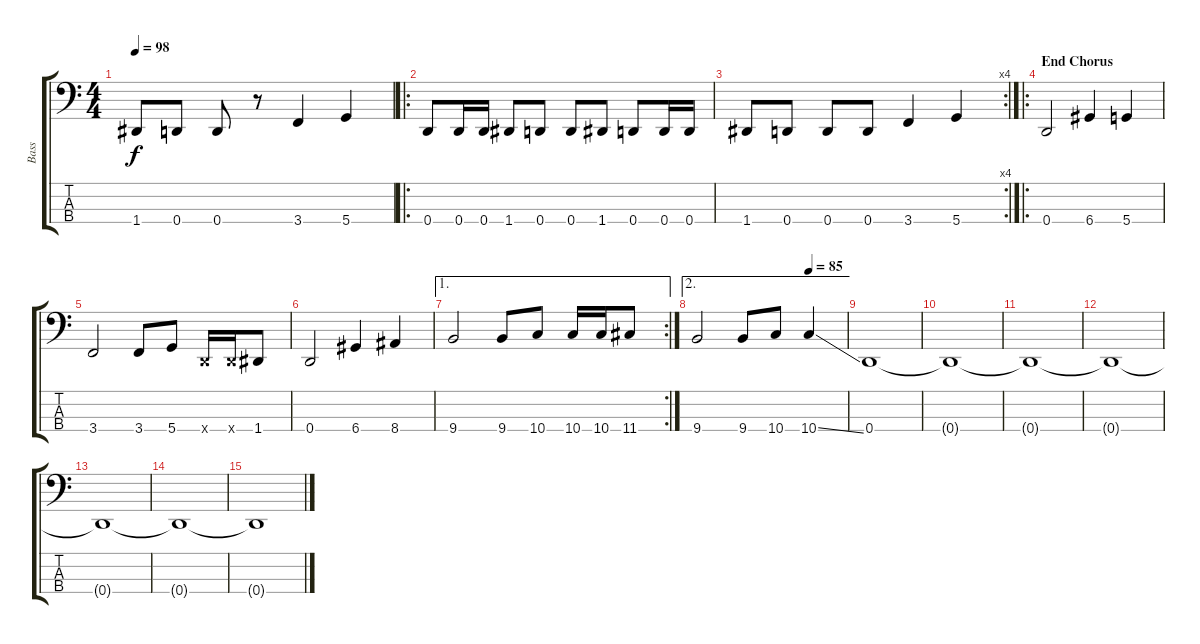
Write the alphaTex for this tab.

\track ("Bass" "Bass") {instrument electricbassfinger}
\staff {score tabs}
\tuning (G2 D2 A1 D1) {hide}
\ts (4 4)
\tempo 98
\clef f4
\ks c
1.4.8{dy f} 0.4.8 0.4.8 r.8 3.4.4 5.4.4 |
\ro
0.4.8 0.4.16 0.4.16 1.4.8 0.4.8 0.4.8 1.4.8 0.4.8 0.4.16 0.4.16 |
\rc 4
1.4.8 0.4.8 0.4.8 0.4.8 3.4.4 5.4.4 |
\ro
\section ("" "End Chorus")
0.4.2 6.4.4 5.4.4 |
3.4.2 3.4.8 5.4.8 0.4{x}.16 0.4{x}.16 1.4.8 |
0.4.2 6.4.4 8.4.4 |
\ae 1
\rc 2
9.4.2 9.4.8 10.4.8 10.4.16 10.4.16 11.4.8 |
\ae 2
\tempo (85 0.75)
9.4.2 9.4.8 10.4.8 10.4{ss}.4 |
0.4.1 |
0.4{t}.1 |
0.4{t}.1 |
0.4{t}.1{volume 6} |
0.4{t}.1 |
0.4{t}.1{volume 0} |
0.4{t}.1
